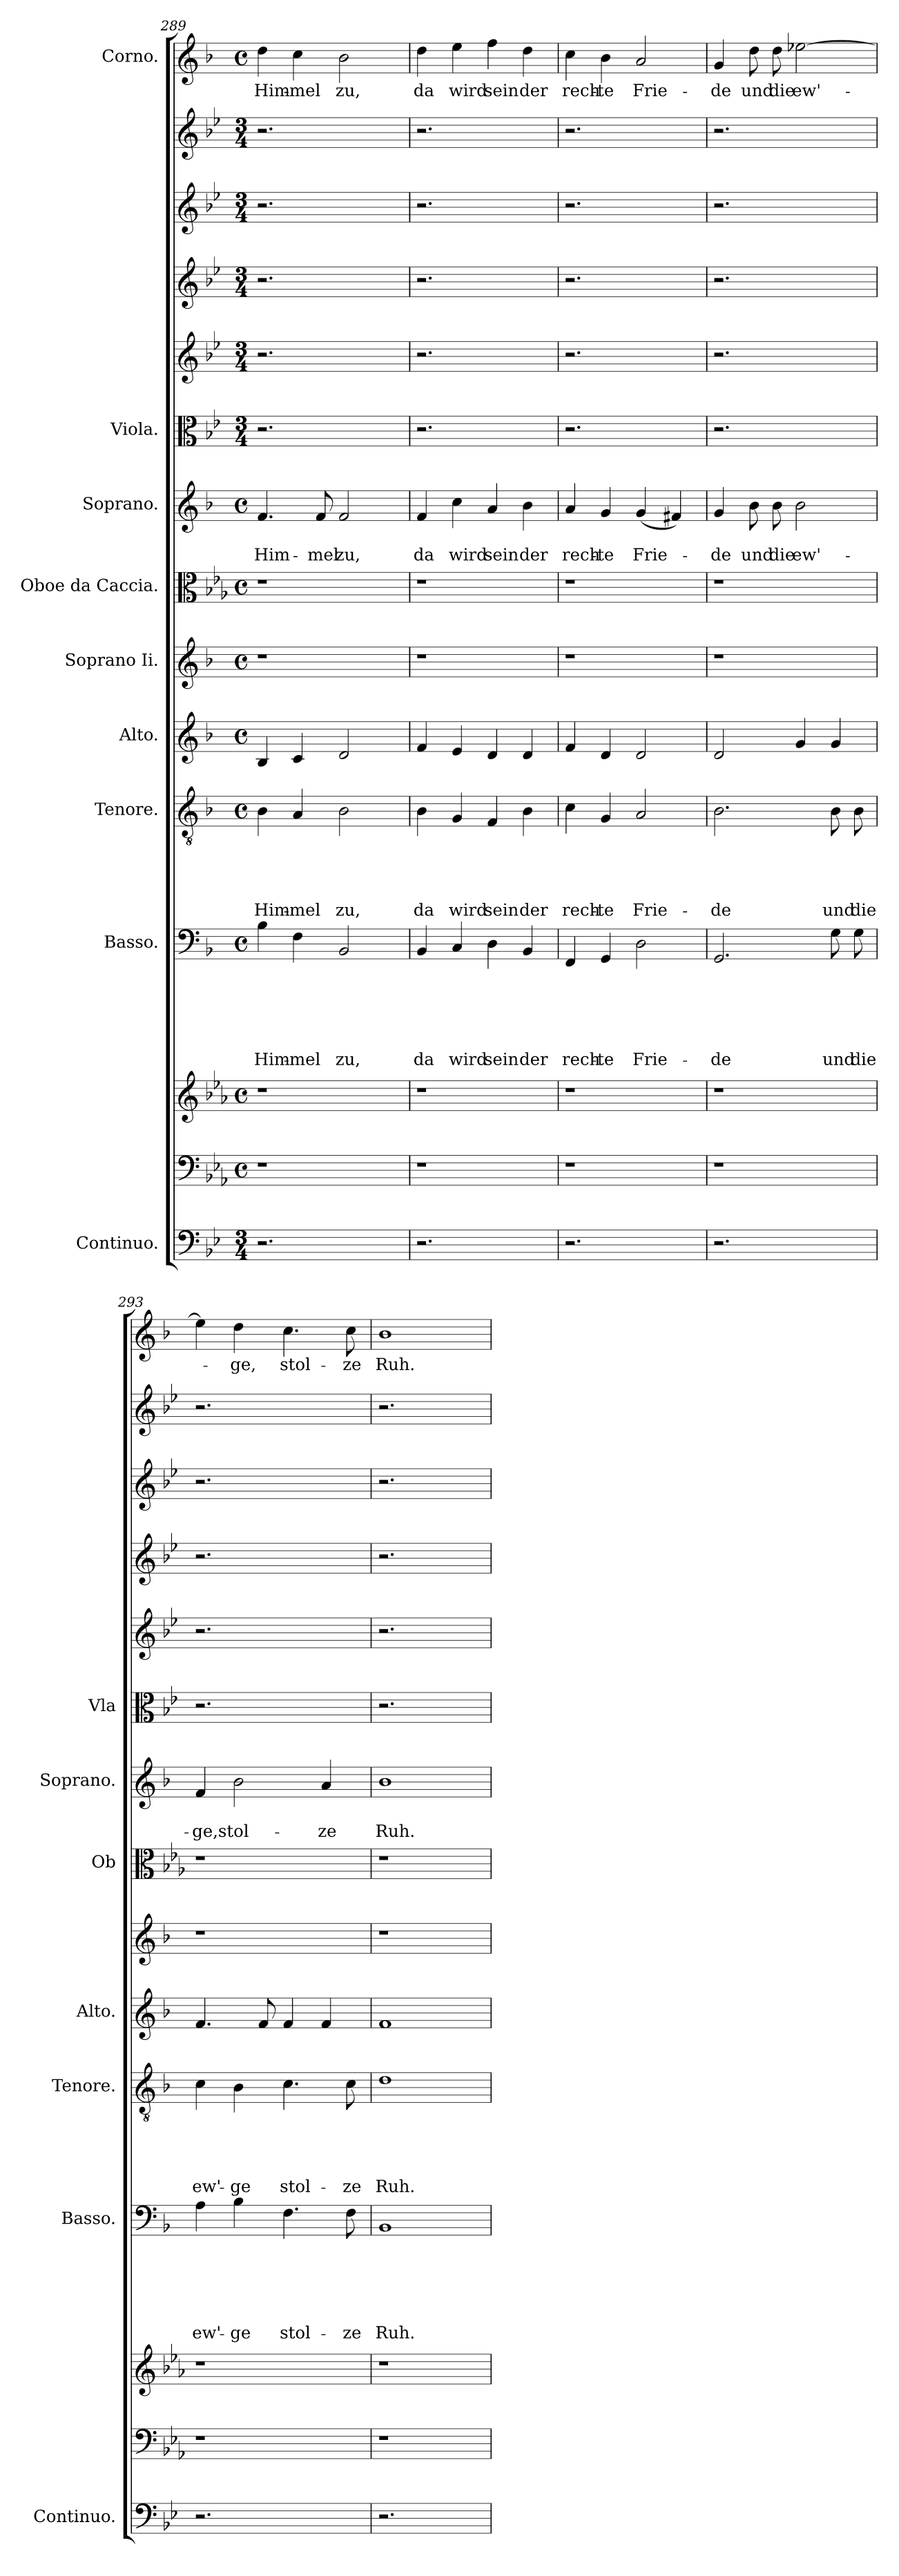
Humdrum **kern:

**kern	**kern	**kern	**kern	**text	**text	**text	**text	**text	**text	**kern	**text	**text	**text	**text	**text	**kern	**kern	**kern	**kern	**text	**text	**kern	**kern	**kern	**kern	**kern	**kern	**text
*part15	*part14	*part13	*part12	*part12	*part12	*part12	*part12	*part12	*part12	*part11	*part11	*part11	*part11	*part11	*part11	*part10	*part9	*part8	*part7	*part7	*part7	*part6	*part5	*part4	*part3	*part2	*part1	*part1
*staff15	*staff14	*staff13	*staff12	*staff12	*staff12	*staff12	*staff12	*staff12	*staff12	*staff11	*staff11	*staff11	*staff11	*staff11	*staff11	*staff10	*staff9	*staff8	*staff7	*staff7	*staff7	*staff6	*staff5	*staff4	*staff3	*staff2	*staff1	*staff1
*I"Continuo.	*	*	*I"Basso.	*	*	*	*	*	*	*I"Tenore.	*	*	*	*	*	*I"Alto.	*I"Soprano Ii.	*I"Oboe da Caccia.	*I"Soprano.	*	*	*I"Viola.	*	*	*	*	*I"Corno.	*
*I'Continuo.	*	*	*I'Basso.	*	*	*	*	*	*	*I'Tenore.	*	*	*	*	*	*I'Alto.	*	*I'Ob	*I'Soprano.	*	*	*I'Vla	*	*	*	*	*	*
!!LO:PB:g=z
*clefF4	*clefF4	*clefG2	*clefF4	*	*	*	*	*	*	*clefGv2	*	*	*	*	*	*clefG2	*clefG2	*clefC3	*clefG2	*	*	*clefC3	*clefG2	*clefG2	*clefG2	*clefG2	*clefG2	*
*k[b-e-]	*k[b-e-a-]	*k[b-e-a-]	*k[b-]	*	*	*	*	*	*	*k[b-]	*	*	*	*	*	*k[b-]	*k[b-]	*k[b-e-a-]	*k[b-]	*	*	*k[b-e-]	*k[b-e-]	*k[b-e-]	*k[b-e-]	*k[b-e-]	*k[b-]	*
*B-:	*E-:	*E-:	*F:	*	*	*	*	*	*	*F:	*	*	*	*	*	*F:	*F:	*E-:	*F:	*	*	*B-:	*B-:	*B-:	*B-:	*B-:	*F:	*
*M3/4	*M4/4	*M4/4	*M4/4	*	*	*	*	*	*	*M4/4	*	*	*	*	*	*M4/4	*M4/4	*M4/4	*M4/4	*	*	*M3/4	*M3/4	*M3/4	*M3/4	*M3/4	*M4/4	*
*	*met(c)	*met(c)	*met(c)	*	*	*	*	*	*	*met(c)	*	*	*	*	*	*met(c)	*met(c)	*met(c)	*met(c)	*	*	*	*	*	*	*	*met(c)	*
=289	=289	=289	=289	=289	=289	=289	=289	=289	=289	=289	=289	=289	=289	=289	=289	=289	=289	=289	=289	=289	=289	=289	=289	=289	=289	=289	=289	=289
!	!	!	!	!	!	!	!	!	!LO:LY:b	!	!	!	!	!	!LO:LY:b	!	!	!	!	!	!LO:LY:b	!	!	!	!	!	!	!LO:LY:b
2.r	1r	1r	4B-\	.	.	.	.	.	Him-	4B-\	.	.	.	.	Him-	4B-/	1r	1r	4.f/	.	Him-	2.r	2.r	2.r	2.r	2.r	4dd\	Him-
!	!	!	!	!	!	!	!	!	!LO:LY:b	!	!	!	!	!	!LO:LY:b	!	!	!	!	!	!	!	!	!	!	!	!	!LO:LY:b
.	.	.	4F\	.	.	.	.	.	-mel	4A/	.	.	.	.	-mel	4c/	.	.	.	.	.	.	.	.	.	.	4cc\	-mel
!	!	!	!	!	!	!	!	!	!	!	!	!	!	!	!	!	!	!	!	!	!LO:LY:b	!	!	!	!	!	!	!
.	.	.	.	.	.	.	.	.	.	.	.	.	.	.	.	.	.	.	8f/	.	-mel	.	.	.	.	.	.	.
!	!	!	!	!	!	!	!	!	!LO:LY:b	!	!	!	!	!	!LO:LY:b	!	!	!	!	!	!LO:LY:b	!	!	!	!	!	!	!LO:LY:b
.	.	.	2BB-/	.	.	.	.	.	zu,	2B-\	.	.	.	.	zu,	2d/	.	.	2f/	.	zu,	.	.	.	.	.	2b-\	zu,
4ryy	.	.	.	.	.	.	.	.	.	.	.	.	.	.	.	.	.	.	.	.	.	4ryy	4ryy	4ryy	4ryy	4ryy	.	.
=290	=290	=290	=290	=290	=290	=290	=290	=290	=290	=290	=290	=290	=290	=290	=290	=290	=290	=290	=290	=290	=290	=290	=290	=290	=290	=290	=290	=290
!	!	!	!	!	!	!	!	!	!LO:LY:b	!	!	!	!	!	!LO:LY:b	!	!	!	!	!	!LO:LY:b	!	!	!	!	!	!	!LO:LY:b
2.r	1r	1r	4BB-/	.	.	.	.	.	da	4B-\	.	.	.	.	da	4f/	1r	1r	4f/	.	da	2.r	2.r	2.r	2.r	2.r	4dd\	da
!	!	!	!	!	!	!	!	!	!LO:LY:b	!	!	!	!	!	!LO:LY:b	!	!	!	!	!	!LO:LY:b	!	!	!	!	!	!	!LO:LY:b
.	.	.	4C/	.	.	.	.	.	wird	4G/	.	.	.	.	wird	4e/	.	.	4cc\	.	wird	.	.	.	.	.	4ee\	wird
!	!	!	!	!	!	!	!	!	!LO:LY:b	!	!	!	!	!	!LO:LY:b	!	!	!	!	!	!LO:LY:b	!	!	!	!	!	!	!LO:LY:b
.	.	.	4D\	.	.	.	.	.	sein	4F/	.	.	.	.	sein	4d/	.	.	4a/	.	sein	.	.	.	.	.	4ff\	sein
!	!	!	!	!	!	!	!	!	!LO:LY:b	!	!	!	!	!	!LO:LY:b	!	!	!	!	!	!LO:LY:b	!	!	!	!	!	!	!LO:LY:b
4ryy	.	.	4BB-/	.	.	.	.	.	der	4B-\	.	.	.	.	der	4d/	.	.	4b-\	.	der	4ryy	4ryy	4ryy	4ryy	4ryy	4dd\	der
=291	=291	=291	=291	=291	=291	=291	=291	=291	=291	=291	=291	=291	=291	=291	=291	=291	=291	=291	=291	=291	=291	=291	=291	=291	=291	=291	=291	=291
!	!	!	!	!	!	!	!	!	!LO:LY:b	!	!	!	!	!	!LO:LY:b	!	!	!	!	!	!LO:LY:b	!	!	!	!	!	!	!LO:LY:b
2.r	1r	1r	4FF/	.	.	.	.	.	rech-	4c\	.	.	.	.	rech-	4f/	1r	1r	4a/	.	rech-	2.r	2.r	2.r	2.r	2.r	4cc\	rech-
!	!	!	!	!	!	!	!	!	!LO:LY:b	!	!	!	!	!	!LO:LY:b	!	!	!	!	!	!LO:LY:b	!	!	!	!	!	!	!LO:LY:b
.	.	.	4GG/	.	.	.	.	.	-te	4G/	.	.	.	.	-te	4d/	.	.	4g/	.	-te	.	.	.	.	.	4b-\	-te
!	!	!	!	!	!	!	!	!	!LO:LY:b	!	!	!	!	!	!LO:LY:b	!	!	!	!	!	!LO:LY:b	!	!	!	!	!	!	!LO:LY:b
.	.	.	2D\	.	.	.	.	.	Frie-	2A/	.	.	.	.	Frie-	2d/	.	.	(<4g/	.	Frie-	.	.	.	.	.	2a/	Frie-
4ryy	.	.	.	.	.	.	.	.	.	.	.	.	.	.	.	.	.	.	4f#X/)	.	.	4ryy	4ryy	4ryy	4ryy	4ryy	.	.
=292	=292	=292	=292	=292	=292	=292	=292	=292	=292	=292	=292	=292	=292	=292	=292	=292	=292	=292	=292	=292	=292	=292	=292	=292	=292	=292	=292	=292
!	!	!	!	!	!	!	!	!	!LO:LY:b	!	!	!	!	!	!LO:LY:b	!	!	!	!	!	!LO:LY:b	!	!	!	!	!	!	!LO:LY:b
2.r	1r	1r	2.GG/	.	.	.	.	.	-de	2.B-\	.	.	.	.	-de	2d/	1r	1r	4g/	.	-de	2.r	2.r	2.r	2.r	2.r	4g/	-de
!	!	!	!	!	!	!	!	!	!	!	!	!	!	!	!	!	!	!	!	!	!LO:LY:b	!	!	!	!	!	!	!LO:LY:b
.	.	.	.	.	.	.	.	.	.	.	.	.	.	.	.	.	.	.	8b-\	.	und	.	.	.	.	.	8dd\	und
!	!	!	!	!	!	!	!	!	!	!	!	!	!	!	!	!	!	!	!	!	!LO:LY:b	!	!	!	!	!	!	!LO:LY:b
.	.	.	.	.	.	.	.	.	.	.	.	.	.	.	.	.	.	.	8b-\	.	die	.	.	.	.	.	8dd\	die
!	!	!	!	!	!	!	!	!	!	!	!	!	!	!	!	!	!	!	!	!	!LO:LY:b	!	!	!	!	!	!	!LO:LY:b
.	.	.	.	.	.	.	.	.	.	.	.	.	.	.	.	4g/	.	.	2b-\	.	ew'-	.	.	.	.	.	[>2ee-X\	ew'-
!	!	!	!	!	!	!	!	!	!LO:LY:b	!	!	!	!	!	!LO:LY:b	!	!	!	!	!	!	!	!	!	!	!	!	!
4ryy	.	.	8G\	.	.	.	.	.	und	8B-\	.	.	.	.	und	4g/	.	.	.	.	.	4ryy	4ryy	4ryy	4ryy	4ryy	.	.
!	!	!	!	!	!	!	!	!	!LO:LY:b	!	!	!	!	!	!LO:LY:b	!	!	!	!	!	!	!	!	!	!	!	!	!
.	.	.	8G\	.	.	.	.	.	die	8B-\	.	.	.	.	die	.	.	.	.	.	.	.	.	.	.	.	.	.
=293	=293	=293	=293	=293	=293	=293	=293	=293	=293	=293	=293	=293	=293	=293	=293	=293	=293	=293	=293	=293	=293	=293	=293	=293	=293	=293	=293	=293
!	!	!	!	!	!	!	!	!	!LO:LY:b	!	!	!	!	!	!LO:LY:b	!	!	!	!	!	!LO:LY:b	!	!	!	!	!	!	!
2.r	1r	1r	4A\	.	.	.	.	.	ew'-	4c\	.	.	.	.	ew'-	4.f/	1r	1r	4f/	.	-ge,stol-	2.r	2.r	2.r	2.r	2.r	4ee-\]	.
!	!	!	!	!	!	!	!	!	!LO:LY:b	!	!	!	!	!	!LO:LY:b	!	!	!	!	!	!	!	!	!	!	!	!	!LO:LY:b
.	.	.	4B-\	.	.	.	.	.	-ge	4B-\	.	.	.	.	-ge	.	.	.	2b-\	.	.	.	.	.	.	.	4dd\	-ge,
.	.	.	.	.	.	.	.	.	.	.	.	.	.	.	.	8f/	.	.	.	.	.	.	.	.	.	.	.	.
!	!	!	!	!	!	!	!	!	!LO:LY:b	!	!	!	!	!	!LO:LY:b	!	!	!	!	!	!	!	!	!	!	!	!	!LO:LY:b
.	.	.	4.F\	.	.	.	.	.	stol-	4.c\	.	.	.	.	stol-	4f/	.	.	.	.	.	.	.	.	.	.	4.cc\	stol-
!	!	!	!	!	!	!	!	!	!	!	!	!	!	!	!	!	!	!	!	!	!LO:LY:b	!	!	!	!	!	!	!
4ryy	.	.	.	.	.	.	.	.	.	.	.	.	.	.	.	4f/	.	.	4a/	.	-ze	4ryy	4ryy	4ryy	4ryy	4ryy	.	.
!	!	!	!	!	!	!	!	!	!LO:LY:b	!	!	!	!	!	!LO:LY:b	!	!	!	!	!	!	!	!	!	!	!	!	!LO:LY:b
.	.	.	8F\	.	.	.	.	.	-ze	8c\	.	.	.	.	-ze	.	.	.	.	.	.	.	.	.	.	.	8cc\	-ze
=294	=294	=294	=294	=294	=294	=294	=294	=294	=294	=294	=294	=294	=294	=294	=294	=294	=294	=294	=294	=294	=294	=294	=294	=294	=294	=294	=294	=294
!	!	!	!	!	!	!	!	!	!LO:LY:b	!	!	!	!	!	!LO:LY:b	!	!	!	!	!	!LO:LY:b	!	!	!	!	!	!	!LO:LY:b
2.r	1r	1r	1BB-	.	.	.	.	.	Ruh.	1d	.	.	.	.	Ruh.	1f	1r	1r	1b-	.	Ruh.	2.r	2.r	2.r	2.r	2.r	1b-	Ruh.
4ryy	.	.	.	.	.	.	.	.	.	.	.	.	.	.	.	.	.	.	.	.	.	4ryy	4ryy	4ryy	4ryy	4ryy	.	.
=	=	=	=	=	=	=	=	=	=	=	=	=	=	=	=	=	=	=	=	=	=	=	=	=	=	=	=	=
*-	*-	*-	*-	*-	*-	*-	*-	*-	*-	*-	*-	*-	*-	*-	*-	*-	*-	*-	*-	*-	*-	*-	*-	*-	*-	*-	*-	*-
